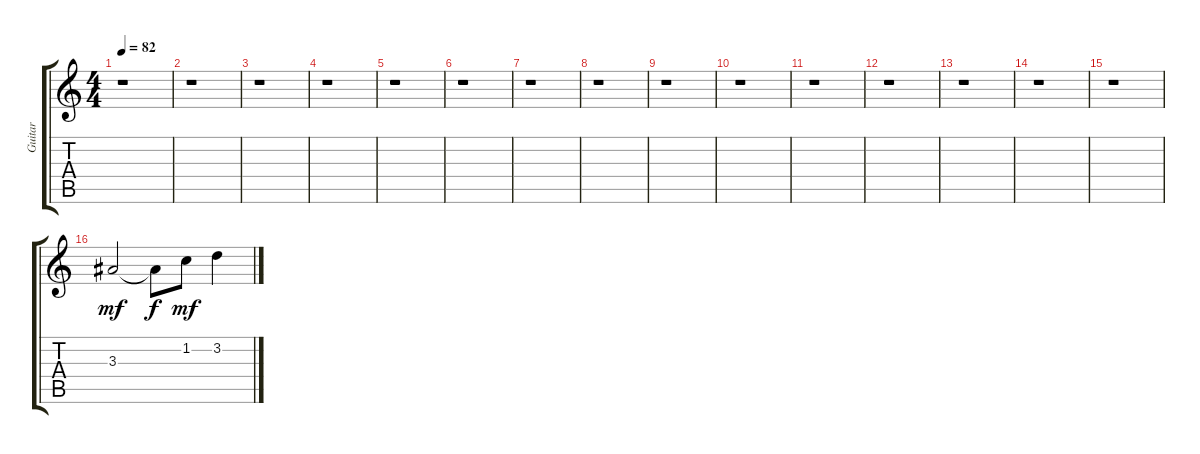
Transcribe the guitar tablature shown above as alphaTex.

\track ("Guitar" "Guitar") {instrument overdrivenguitar}
\staff {score tabs}
\tuning (E4 B3 G3 D3 A2 E2) {hide}
\ts (4 4)
\tempo 82
\clef g2
\ks c
r.1{dy mf} |
r.1 |
r.1 |
r.1 |
r.1 |
r.1 |
r.1 |
r.1 |
r.1 |
r.1 |
r.1 |
r.1 |
r.1 |
r.1 |
r.1 |
3.3.2 3.3{t}.8{dy f} 1.2.8{dy mf} 3.2.4
